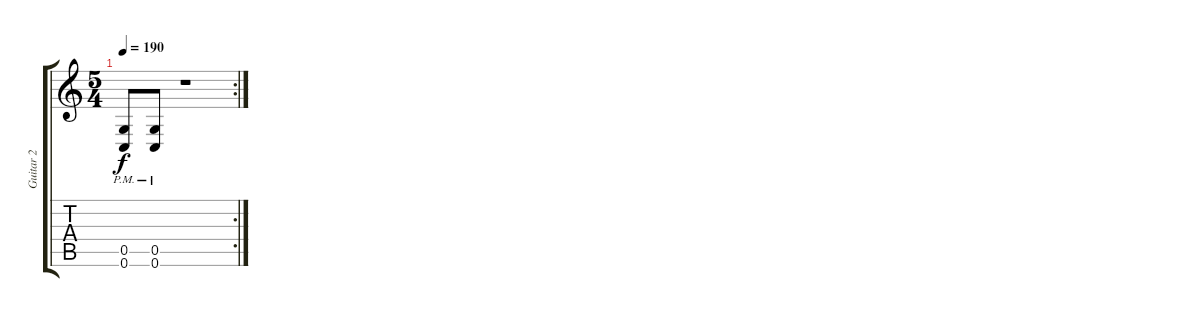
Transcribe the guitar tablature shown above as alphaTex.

\track ("Guitar 2" "Guitar 2") {instrument distortionguitar}
\staff {score tabs}
\tuning (D4 A3 F3 C3 G2 C2) {hide}
\rc 2
\ts (5 4)
\tempo 190
\clef g2
\ks c
(0.5{pm} 0.6{pm}).8{dy f} (0.5{pm} 0.6{pm}).8 r.1
